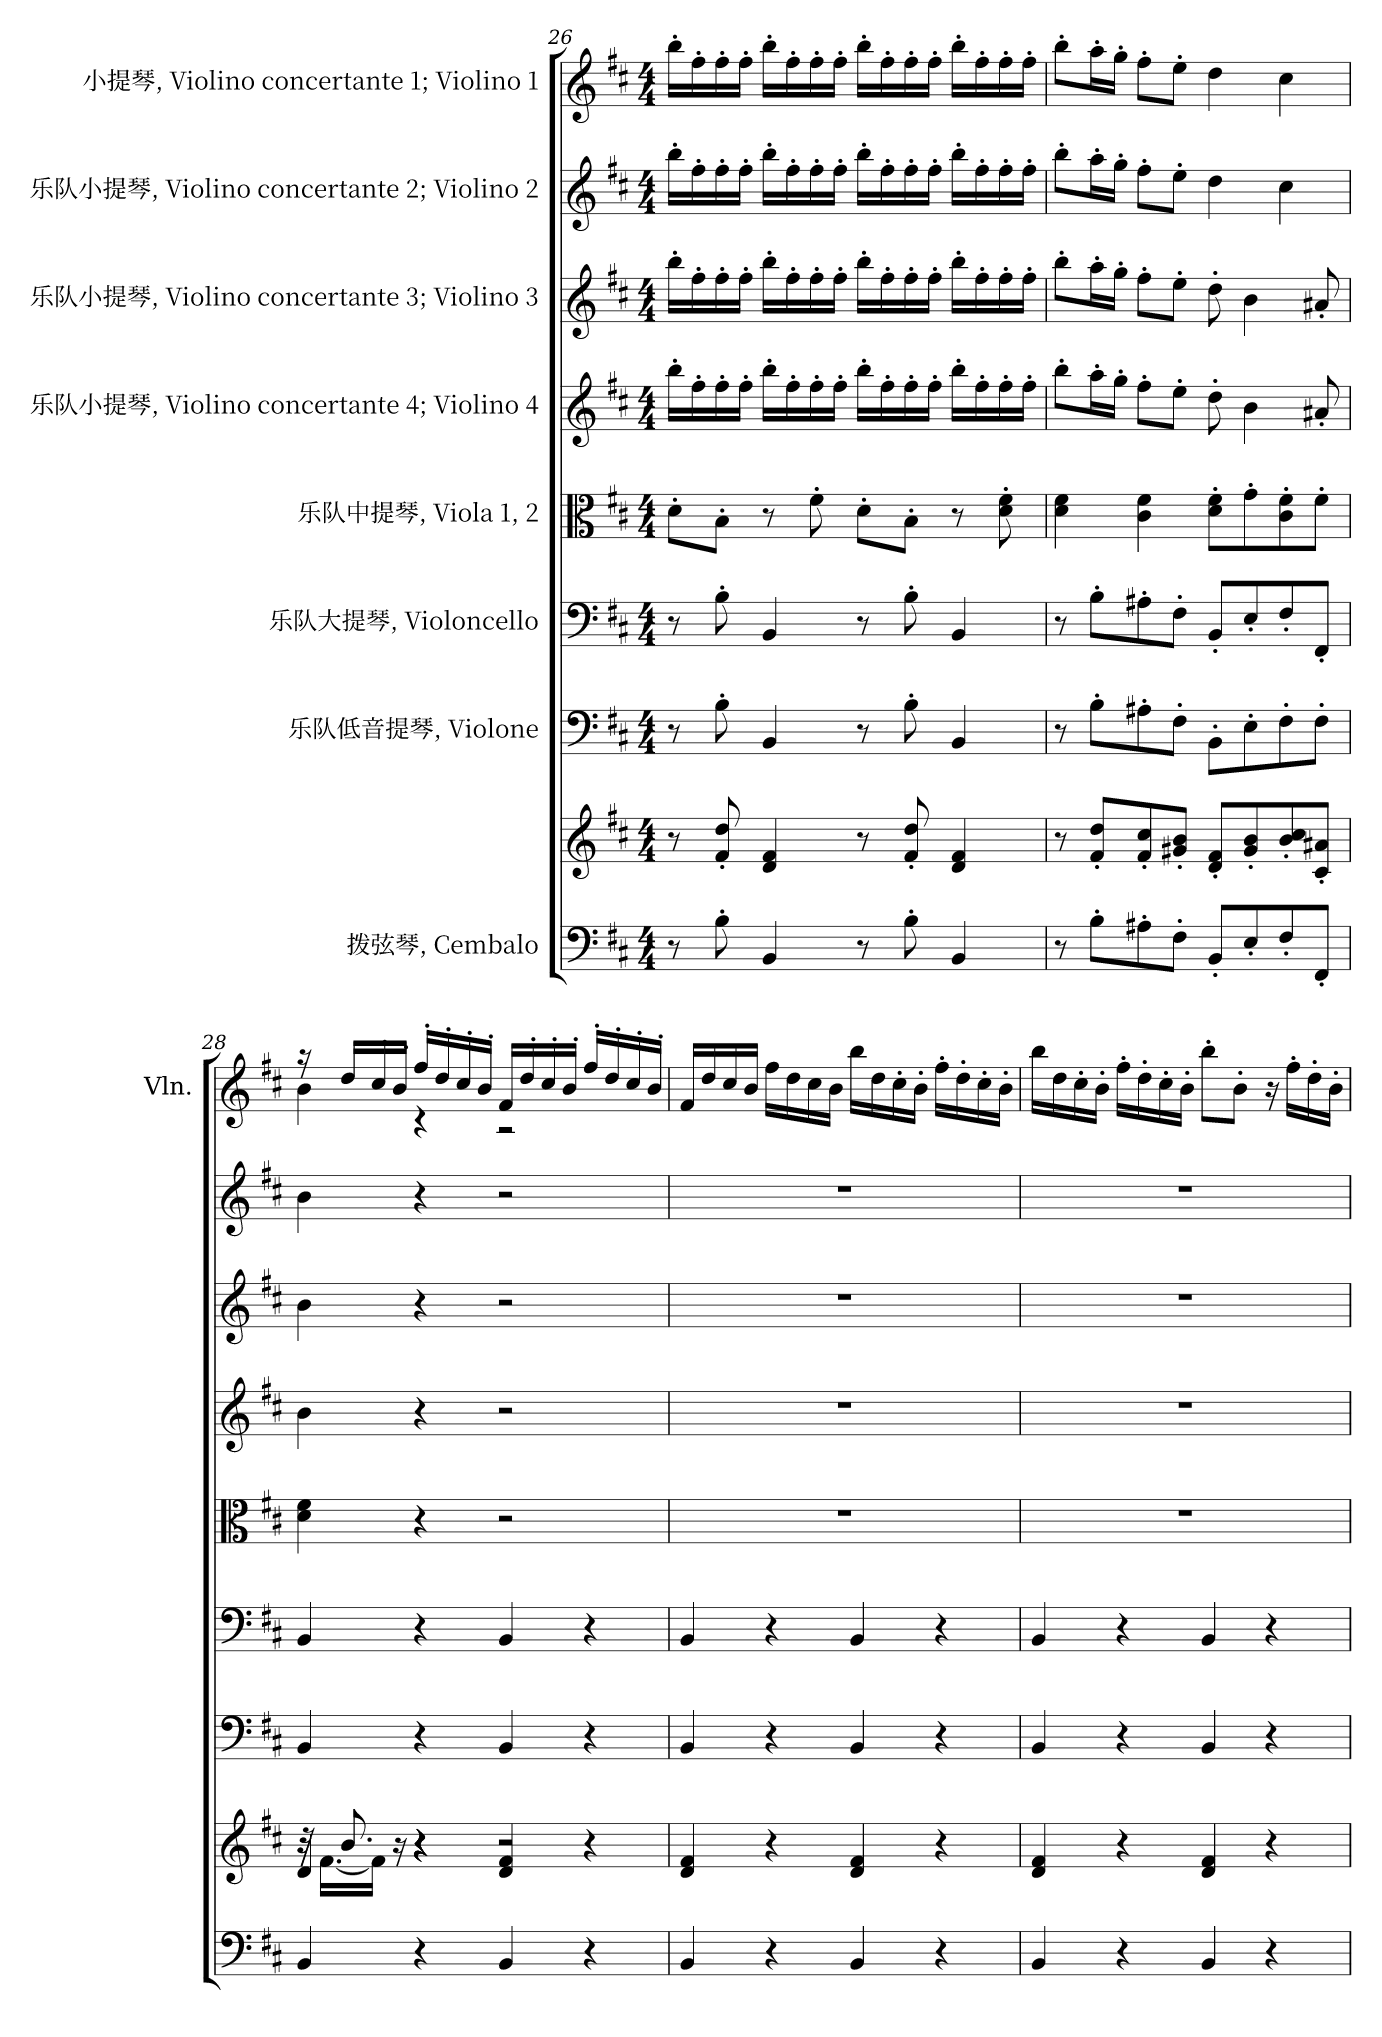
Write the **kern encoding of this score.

**kern	**kern	**kern	**kern	**kern	**kern	**kern	**kern	**kern
*part8	*part8	*part7	*part6	*part5	*part4	*part3	*part2	*part1
*staff9	*staff8	*staff7	*staff6	*staff5	*staff4	*staff3	*staff2	*staff1
*I"拨弦琴, Cembalo	*	*I"乐队低音提琴, Violone	*I"乐队大提琴, Violoncello	*I"乐队中提琴, Viola 1, 2	*I"乐队小提琴, Violino concertante 4; Violino 4	*I"乐队小提琴, Violino concertante 3; Violino 3	*I"乐队小提琴, Violino concertante 2; Violino 2	*I"小提琴, Violino concertante 1; Violino 1
*	*	*	*	*	*	*	*	*I'Vln.
*clefF4	*clefG2	*clefF4	*clefF4	*clefC3	*clefG2	*clefG2	*clefG2	*clefG2
*	*	*ITrd7c12	*	*	*	*	*	*
*k[f#c#]	*k[f#c#]	*k[f#c#]	*k[f#c#]	*k[f#c#]	*k[f#c#]	*k[f#c#]	*k[f#c#]	*k[f#c#]
*M4/4	*M4/4	*M4/4	*M4/4	*M4/4	*M4/4	*M4/4	*M4/4	*M4/4
=26	=26	=26	=26	=26	=26	=26	=26	=26
8r	8r	8r	8r	8d'\L	16bb'\LL	16bb'\LL	16bb'\LL	16bb'\LL
.	.	.	.	.	16ff#'\	16ff#'\	16ff#'\	16ff#'\
8B'\	8f#/' 8dd/'	8BB'\	8B'\	8B'\J	16ff#'\	16ff#'\	16ff#'\	16ff#'\
.	.	.	.	.	16ff#'\JJ	16ff#'\JJ	16ff#'\JJ	16ff#'\JJ
4BB/	4d/ 4f#/	4BBB/	4BB/	8r	16bb'\LL	16bb'\LL	16bb'\LL	16bb'\LL
.	.	.	.	.	16ff#'\	16ff#'\	16ff#'\	16ff#'\
.	.	.	.	8f#'\	16ff#'\	16ff#'\	16ff#'\	16ff#'\
.	.	.	.	.	16ff#'\JJ	16ff#'\JJ	16ff#'\JJ	16ff#'\JJ
8r	8r	8r	8r	8d'\L	16bb'\LL	16bb'\LL	16bb'\LL	16bb'\LL
.	.	.	.	.	16ff#'\	16ff#'\	16ff#'\	16ff#'\
8B'\	8f#/' 8dd/'	8BB'\	8B'\	8B'\J	16ff#'\	16ff#'\	16ff#'\	16ff#'\
.	.	.	.	.	16ff#'\JJ	16ff#'\JJ	16ff#'\JJ	16ff#'\JJ
4BB/	4d/ 4f#/	4BBB/	4BB/	8r	16bb'\LL	16bb'\LL	16bb'\LL	16bb'\LL
.	.	.	.	.	16ff#'\	16ff#'\	16ff#'\	16ff#'\
.	.	.	.	8d\' 8f#\'	16ff#'\	16ff#'\	16ff#'\	16ff#'\
.	.	.	.	.	16ff#'\JJ	16ff#'\JJ	16ff#'\JJ	16ff#'\JJ
!!LO:PB:g=z
=27	=27	=27	=27	=27	=27	=27	=27	=27
8r	8r	8r	8r	4d\ 4f#\	8bb'\L	8bb'\L	8bb'\L	8bb'\L
8B'\L	8f#/' 8dd/'L	8BB'\L	8B'\L	.	16aa'\L	16aa'\L	16aa'\L	16aa'\L
.	.	.	.	.	16gg'\JJ	16gg'\JJ	16gg'\JJ	16gg'\JJ
8A#X'\	8f#/' 8cc#/'	8AA#X'\	8A#X'\	4c#\ 4f#\	8ff#'\L	8ff#'\L	8ff#'\L	8ff#'\L
8F#'\J	8g#X/' 8b/'J	8FF#'\J	8F#'\J	.	8ee'\J	8ee'\J	8ee'\J	8ee'\J
8BB'/L	8d/' 8f#/'L	8BBB'\L	8BB'/L	8d\' 8f#\'L	8dd'\	8dd'\	4dd\	4dd\
8E'/	8g#/' 8b/'	8EE'\	8E'/	8g'\	4b\	4b\	.	.
8F#'/	8b/' 8cc#/'	8FF#'\	8F#'/	8c#\' 8f#\'	.	.	4cc#\	4cc#\
8FF#'/J	8c#/' 8a#X/'J	8FF#'\J	8FF#'/J	8f#'\J	8a#X'/	8a#X'/	.	.
=28	=28	=28	=28	=28	=28	=28	=28	=28
*	*^	*	*	*	*	*	*	*^
*	*	*^	*	*	*	*	*	*	*	*
4BB/	16r	32r	4d/	4BBB/	4BB/	4d\ 4f#\	4b\	4b\	4b\	16r	4b\
.	.	[16.f#\LL	.	.	.	.	.	.	.	.	.
.	8.b/	.	.	.	.	.	.	.	.	16dd/LL	.
.	.	16f#\JJ]	.	.	.	.	.	.	.	16cc#'/	.
.	.	16r	.	.	.	.	.	.	.	16b'/JJ	.
4r	4r	4r	4r	4r	4r	4r	4r	4r	4r	16ff#'/LL	4r
.	.	.	.	.	.	.	.	.	.	16dd'/	.
.	.	.	.	.	.	.	.	.	.	16cc#'/	.
.	.	.	.	.	.	.	.	.	.	16b'/JJ	.
4BB/	4d/ 4f#/	2r	2r	4BBB/	4BB/	2r	2r	2r	2r	16f#/LL	2r
.	.	.	.	.	.	.	.	.	.	16dd'/	.
.	.	.	.	.	.	.	.	.	.	16cc#'/	.
.	.	.	.	.	.	.	.	.	.	16b'/JJ	.
4r	4r	.	.	4r	4r	.	.	.	.	16ff#'/LL	.
.	.	.	.	.	.	.	.	.	.	16dd'/	.
.	.	.	.	.	.	.	.	.	.	16cc#'/	.
.	.	.	.	.	.	.	.	.	.	16b'/JJ	.
*	*v	*v	*v	*	*	*	*	*	*	*v	*v
!!LO:PB:g=z
=29	=29	=29	=29	=29	=29	=29	=29	=29
4BB/	4d/ 4f#/	4BBB/	4BB/	1r	1r	1r	1r	16f#/LL
.	.	.	.	.	.	.	.	16dd/
.	.	.	.	.	.	.	.	16cc#/
.	.	.	.	.	.	.	.	16b/JJ
4r	4r	4r	4r	.	.	.	.	16ff#\LL
.	.	.	.	.	.	.	.	16dd\
.	.	.	.	.	.	.	.	16cc#\
.	.	.	.	.	.	.	.	16b\JJ
4BB/	4d/ 4f#/	4BBB/	4BB/	.	.	.	.	16bb\LL
.	.	.	.	.	.	.	.	16dd\
.	.	.	.	.	.	.	.	16cc#'\
.	.	.	.	.	.	.	.	16b'\JJ
4r	4r	4r	4r	.	.	.	.	16ff#'\LL
.	.	.	.	.	.	.	.	16dd'\
.	.	.	.	.	.	.	.	16cc#'\
.	.	.	.	.	.	.	.	16b'\JJ
=30	=30	=30	=30	=30	=30	=30	=30	=30
4BB/	4d/ 4f#/	4BBB/	4BB/	1r	1r	1r	1r	16bb\LL
.	.	.	.	.	.	.	.	16dd\
.	.	.	.	.	.	.	.	16cc#'\
.	.	.	.	.	.	.	.	16b'\JJ
4r	4r	4r	4r	.	.	.	.	16ff#'\LL
.	.	.	.	.	.	.	.	16dd'\
.	.	.	.	.	.	.	.	16cc#'\
.	.	.	.	.	.	.	.	16b'\JJ
4BB/	4d/ 4f#/	4BBB/	4BB/	.	.	.	.	8bb'\L
.	.	.	.	.	.	.	.	8b'\J
4r	4r	4r	4r	.	.	.	.	16r
.	.	.	.	.	.	.	.	16ff#'\LL
.	.	.	.	.	.	.	.	16dd'\
.	.	.	.	.	.	.	.	16b'\JJ
=	=	=	=	=	=	=	=	=
*-	*-	*-	*-	*-	*-	*-	*-	*-
